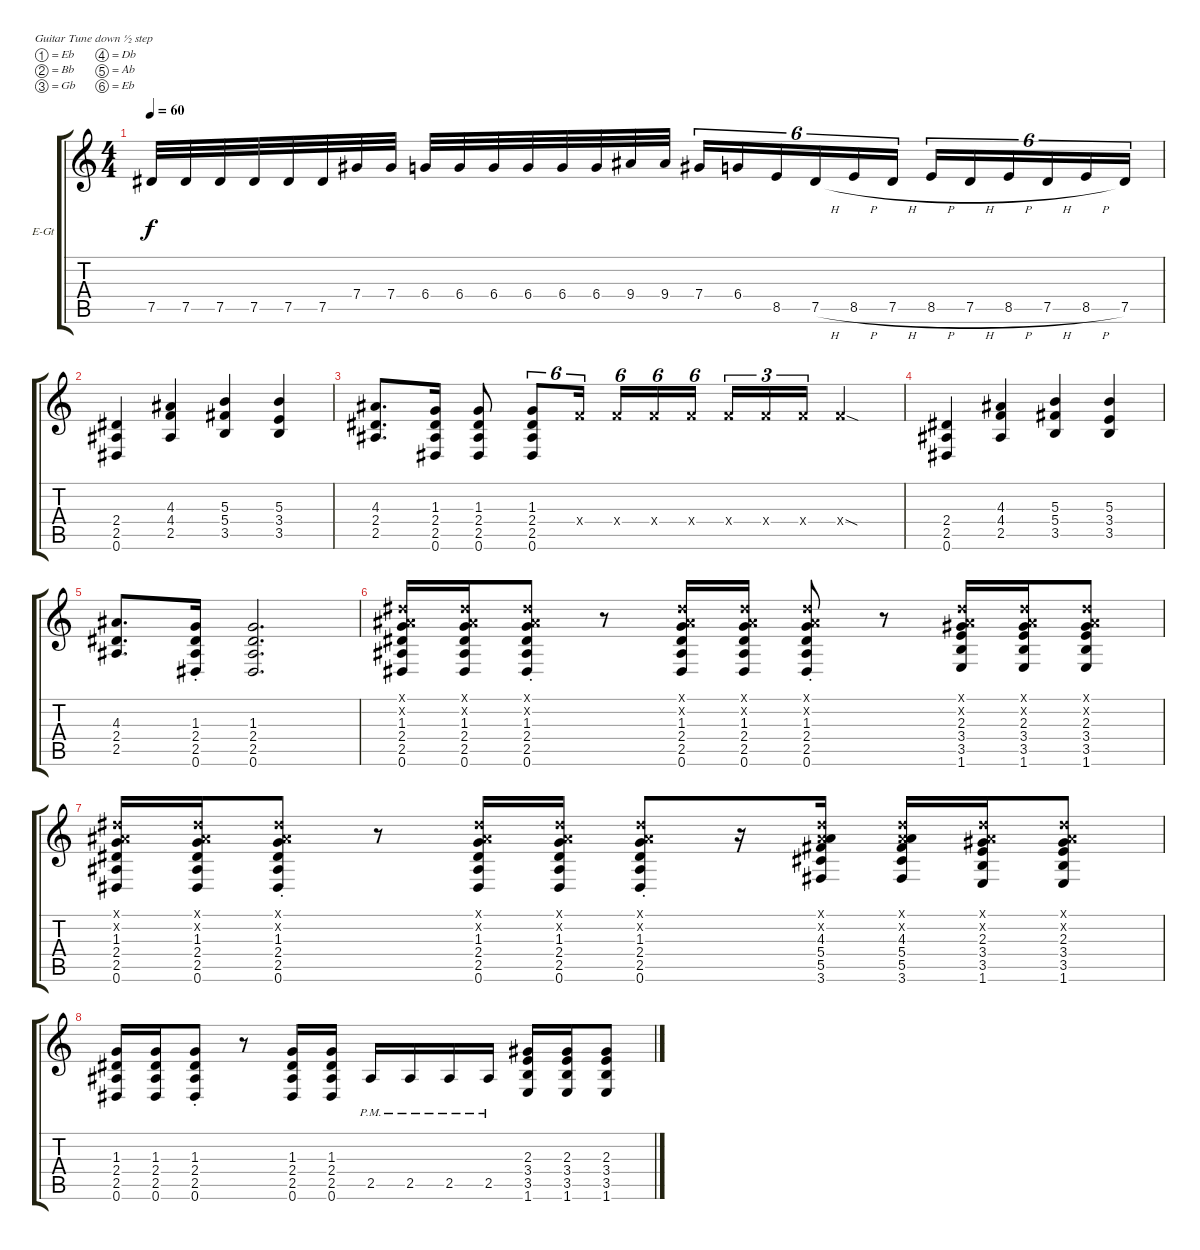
\bracketExtendMode groupsimilarinstruments
\firstSystemTrackNameOrientation horizontal
\otherSystemsTrackNameOrientation horizontal
\track ("guitar 1" "E-Gt") {instrument overdrivenguitar}
\staff {score tabs}
\tuning (Eb4 Bb3 Gb3 Db3 Ab2 Eb2)
\ts (4 4)
\tempo 60
\clef g2
\ks c
7.5.32{dy f} 7.5.32 7.5.32 7.5.32 7.5.32 7.5.32 7.4.32 7.4.32 6.4.32 6.4.32 6.4.32 6.4.32 6.4.32 6.4.32 9.4.32 9.4.32 7.4.16{tu (6 4)} 6.4.16{tu (6 4)} 8.5.16{tu (6 4)} 7.5{h}.16{tu (6 4)} 8.5{h}.16{tu (6 4)} 7.5{h}.16{tu (6 4)} 8.5{h}.16{tu (6 4)} 7.5{h}.16{tu (6 4)} 8.5{h}.16{tu (6 4)} 7.5{h}.16{tu (6 4)} 8.5{h}.16{tu (6 4)} 7.5.16{tu (6 4)} |
(2.4 2.5 0.6).4 (4.3 4.4 2.5).4 (5.3 5.4 3.5).4 (5.3 3.4 3.5).4 |
(4.3 2.4 2.5).8{d} (1.3 2.4 2.5 0.6).16 (1.3 2.4 2.5 0.6).8 (1.3 2.4 2.5 0.6).8{tu (6 4)} 4.4{x}.16{tu (6 4)} 4.4{x}.16{tu (6 4)} 4.4{x}.16{tu (6 4)} 4.4{x}.16{tu (6 4)} 4.4{x}.16{tu (3 2)} 4.4{x}.16{tu (3 2)} 4.4{x}.16{tu (3 2)} 4.4{sod x}.4 |
(2.4 2.5 0.6).4 (4.3 4.4 2.5).4 (5.3 5.4 3.5).4 (5.3 3.4 3.5).4 |
(4.3 2.4 2.5).8{d} (1.3{st} 2.4{st} 2.5{st} 0.6{st}).16 (1.3 2.4 2.5 0.6).2{d} |
(0.1{x} 0.2{x} 1.3 2.4 2.5 0.6).16 (0.1{x} 0.2{x} 1.3 2.4 2.5 0.6).16 (0.1{x} 0.2{x} 1.3{st} 2.4{st} 2.5{st} 0.6{st}).8 r.8 (0.1{x} 0.2{x} 1.3 2.4 2.5 0.6).16 (0.1{x} 0.2{x} 1.3 2.4 2.5 0.6).16 (0.1{x} 0.2{x} 1.3{st} 2.4{st} 2.5{st} 0.6{st}).8 r.8 (0.1{x} 0.2{x} 2.3 3.4 3.5 1.6).16 (0.1{x} 0.2{x} 2.3 3.4 3.5 1.6).16 (0.1{x} 0.2{x} 2.3 3.4 3.5 1.6).8 |
(0.1{x} 0.2{x} 1.3 2.4 2.5 0.6).16 (0.1{x} 0.2{x} 1.3 2.4 2.5 0.6).16 (0.1{x} 0.2{x} 1.3{st} 2.4{st} 2.5{st} 0.6{st}).8 r.8 (0.1{x} 0.2{x} 1.3 2.4 2.5 0.6).16 (0.1{x} 0.2{x} 1.3 2.4 2.5 0.6).16 (0.1{x} 0.2{x} 1.3{st} 2.4{st} 2.5{st} 0.6{st}).8 r.16 (0.1{x} 0.2{x} 4.3 5.4 5.5 3.6).16 (0.1{x} 0.2{x} 4.3 5.4 5.5 3.6).16 (0.1{x} 0.2{x} 2.3 3.4 3.5 1.6).16 (0.1{x} 0.2{x} 2.3 3.4 3.5 1.6).8 |
(1.3 2.4 2.5 0.6).16 (1.3 2.4 2.5 0.6).16 (1.3{st} 2.4{st} 2.5{st} 0.6{st}).8 r.8 (1.3 2.4 2.5 0.6).16 (1.3 2.4 2.5 0.6).16 2.5{pm}.16 2.5{pm}.16 2.5{pm}.16 2.5{pm}.16 (2.3 3.4 3.5 1.6).16 (2.3 3.4 3.5 1.6).16 (2.3 3.4 3.5 1.6).8
